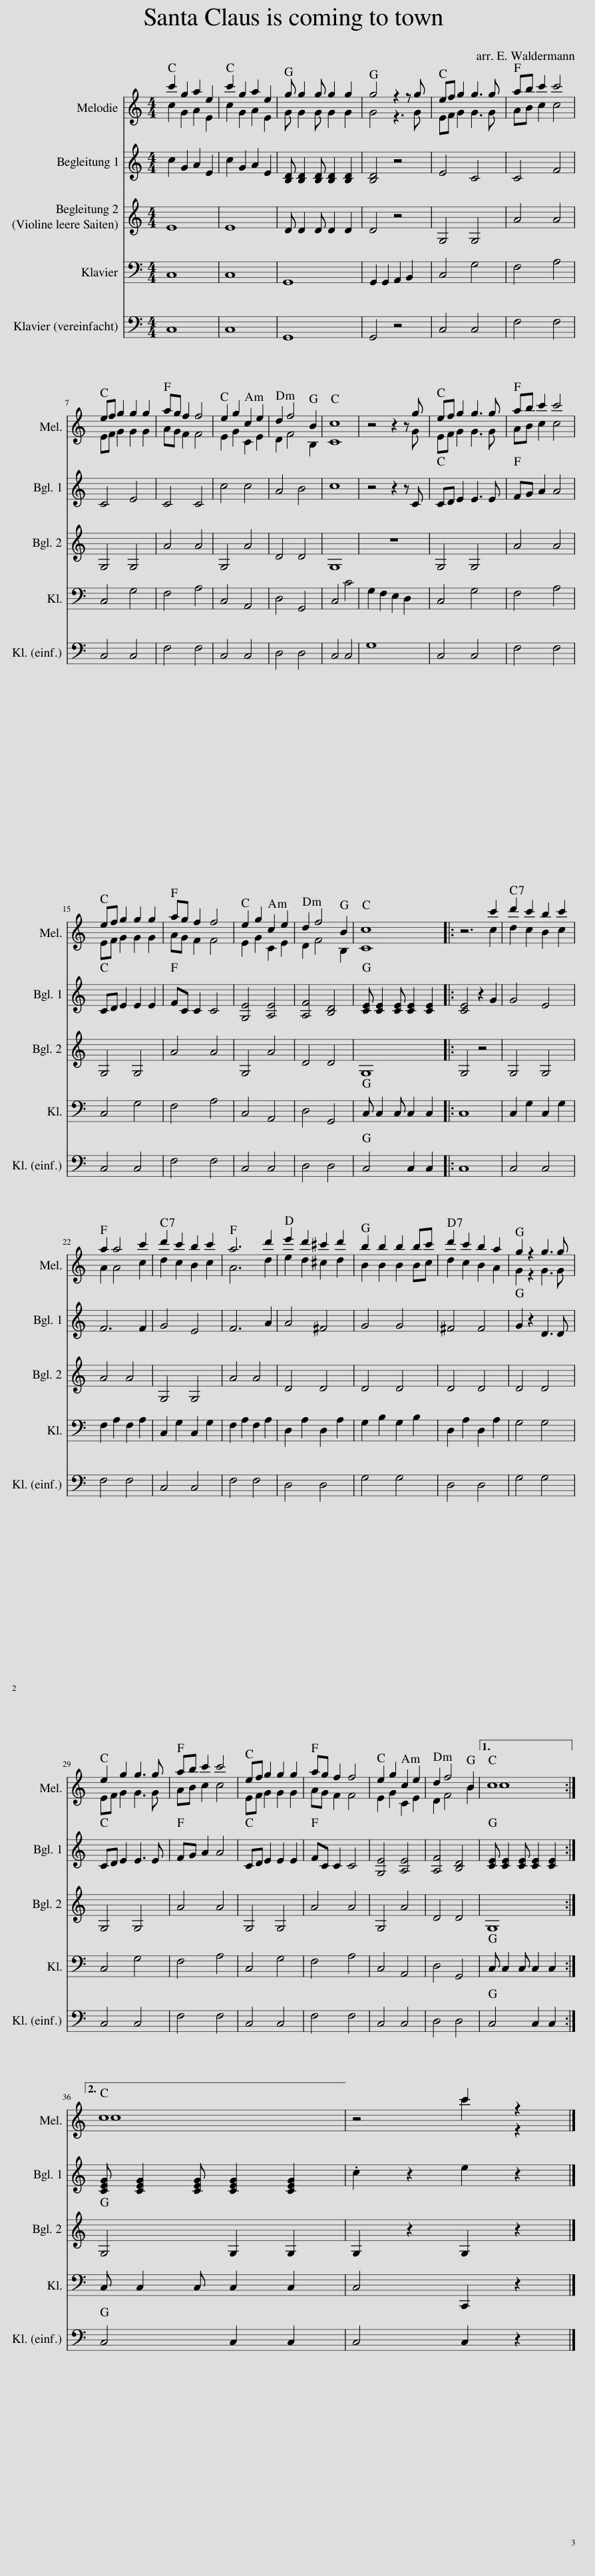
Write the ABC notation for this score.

X:1
%%score ( 1 2 ) 3 4 5 6
L:1/8
M:4/4
I:linebreak $
K:C
V:1 treble
V:2 treble
V:3 treble
V:4 treble
V:5 bass
V:6 bass
V:1
 c'2 g2 a2 e2 | c'2 g2 a2 e2 | g g2 g g2 g2 | g4 z2 z g | ef g2 g3 g | %5
 ab c'2 c'4 |$ ef g2 g2 g2 | ag f2 f4 | e2 g2 c2 e2 | d2 f4 B2 | %10
 c8 | z4 z2 z g | ef g2 g3 g | ab c'2 c'4 |$ ef g2 g2 g2 | %15
 ag f2 f4 | e2 g2 c2 e2 | d2 f4 B2 | c8 |: z6 c'2 | %20
 d'2 c'2 b2 c'2 |$ a2 a4 c'2 | d'2 c'2 b2 c'2 | a6 d'2 | e'2 d'2 ^c'2 d'2 | %25
 b2 b2 b2 bc' | d'2 c'2 b2 a2 | g2 z2 g3 g |$ e2 g2 g3 g | ab c'2 c'4 | %30
 ef g2 g2 g2 | ag f2 f4 | e2 g2 c2 e2 | d2 f4 B2 |1 c8 :|2$ %35
 c8 || z4 c'2 z2 |] %37
V:2
 c2 G2 A2 E2 | c2 G2 A2 E2 | G G2 G G2 G2 | G4 z3 G | EF G2 G3 G | %5
 AB c2 c4 |$ EF G2 G2 G2 | AG F2 F4 | E2 G2 C2 E2 | D2 F4 B,2 | %10
 C8 | x7 G | EF G2 G3 G | AB c2 c4 |$ EF G2 G2 G2 | %15
 AG F2 F4 | E2 G2 C2 E2 | D2 F4 B,2 | C8 |: x6 c2 | %20
 d2 c2 B2 c2 |$ A2 A4 c2 | d2 c2 B2 c2 | A6 d2 | e2 d2 ^c2 d2 | %25
 B2 B2 B2 Bc | d2 c2 B2 A2 | G2 z2 G3 G |$ EF G2 G3 G | AB c2 c4 | %30
 EF G2 G2 G2 | AG F2 F4 | E2 G2 C2 E2 | D2 F4 B2 |1 c8 :|2$ %35
 c8 || x4 c'2 z2 |] %37
V:3
 c2 G2 A2 E2 | c2 G2 A2 E2 | [B,D] [B,D]2 [B,D] [B,D]2 [B,D]2 | [B,D]4 z4 | E4 C4 | %5
 C4 F4 |$ C4 E4 | C4 C4 | c4 c4 | A4 B4 | %10
 c8 | z4 z2 z C | CD E2 E3 E | AG A2 A4 |$ CD E2 E2 E2 | %15
 FC C2 C4 | [G,E]4 [A,E]4 | [A,F]4 [B,D]4 | [CE] [CE]2 [CE] [CE]2 [CE]2 |: [CE]4 z2 G2 | %20
 G4 E4 |$ F6 F2 | G4 E4 | F6 A2 | A4 ^F4 | %25
 G4 G4 | ^F4 F4 | G2 z2 D3 D |$ CD E2 E3 E | AG A2 A4 | %30
 CD E2 E2 E2 | FC C2 C4 | [G,E]4 [A,E]4 | [A,F]4 [B,D]4 |1 [CE] [CE]2 [CE] [CE]2 [CE]2 :|2$ %35
 [CEG] [CEG]2 [CEG] [CEG]2 [CEG]2 || .c2 z2 e2 z2 |] %37
V:4
 E8 | E8 | D D2 D D2 D2 | D4 z4 | G,4 G,4 | %5
 A4 A4 |$ G,4 G,4 | A4 A4 | G,4 A4 | D4 D4 | %10
 G,8 | z8 | G,4 G,4 | A4 A4 |$ G,4 G,4 | %15
 A4 A4 | G,4 A4 | D4 D4 | G,8 |: G,4 z4 | %20
 G,4 G,4 |$ A4 A4 | G,4 G,4 | A4 A4 | D4 D4 | %25
 D4 D4 | D4 D4 | D4 D4 |$ G,4 G,4 | A4 A4 | %30
 G,4 G,4 | A4 A4 | G,4 A4 | D4 D4 |1 G,8 :|2$ %35
 G,4 G,2 G,2 || G,2 z2 G,2 z2 |] %37
V:5
 C,8 | C,8 | G,,8 | G,,2 G,,2 A,,2 B,,2 | C,4 G,4 | %5
 F,4 A,4 |$ C,4 G,4 | F,4 A,4 | C,4 A,,4 | D,4 G,,4 | %10
 C,4 C4 | G,2 F,2 E,2 D,2 | C,4 G,4 | F,4 A,4 |$ C,4 G,4 | %15
 F,4 A,4 | C,4 A,,4 | D,4 G,,4 | C, C,2 C, C,2 C,2 |: C,8 | %20
 C,2 G,2 C,2 G,2 |$ F,2 A,2 F,2 A,2 | C,2 G,2 C,2 G,2 | F,2 A,2 F,2 A,2 | D,2 A,2 D,2 A,2 | %25
 G,2 B,2 G,2 B,2 | D,2 A,2 D,2 A,2 | G,4 G,4 |$ C,4 G,4 | F,4 A,4 | %30
 C,4 G,4 | F,4 A,4 | C,4 A,,4 | D,4 G,,4 |1 C, C,2 C, C,2 C,2 :|2$ %35
 C, C,2 C, C,2 C,2 || C,4 C,,2 z2 |] %37
V:6
 C,8 | C,8 | G,,8 | G,,4 z4 | C,4 C,4 | %5
 F,4 F,4 |$ C,4 C,4 | F,4 F,4 | C,4 C,4 | D,4 D,4 | %10
 C,4 C,4 | G,8 | C,4 C,4 | F,4 F,4 |$ C,4 C,4 | %15
 F,4 F,4 | C,4 C,4 | D,4 D,4 | C,4 C,2 C,2 |: C,8 | %20
 C,4 C,4 |$ F,4 F,4 | C,4 C,4 | F,4 F,4 | D,4 D,4 | %25
 G,4 G,4 | D,4 D,4 | G,4 G,4 |$ C,4 C,4 | F,4 F,4 | %30
 C,4 C,4 | F,4 F,4 | C,4 C,4 | D,4 D,4 |1 C,4 C,2 C,2 :|2$ %35
 C,4 C,2 C,2 || C,4 C,2 z2 |] %37
